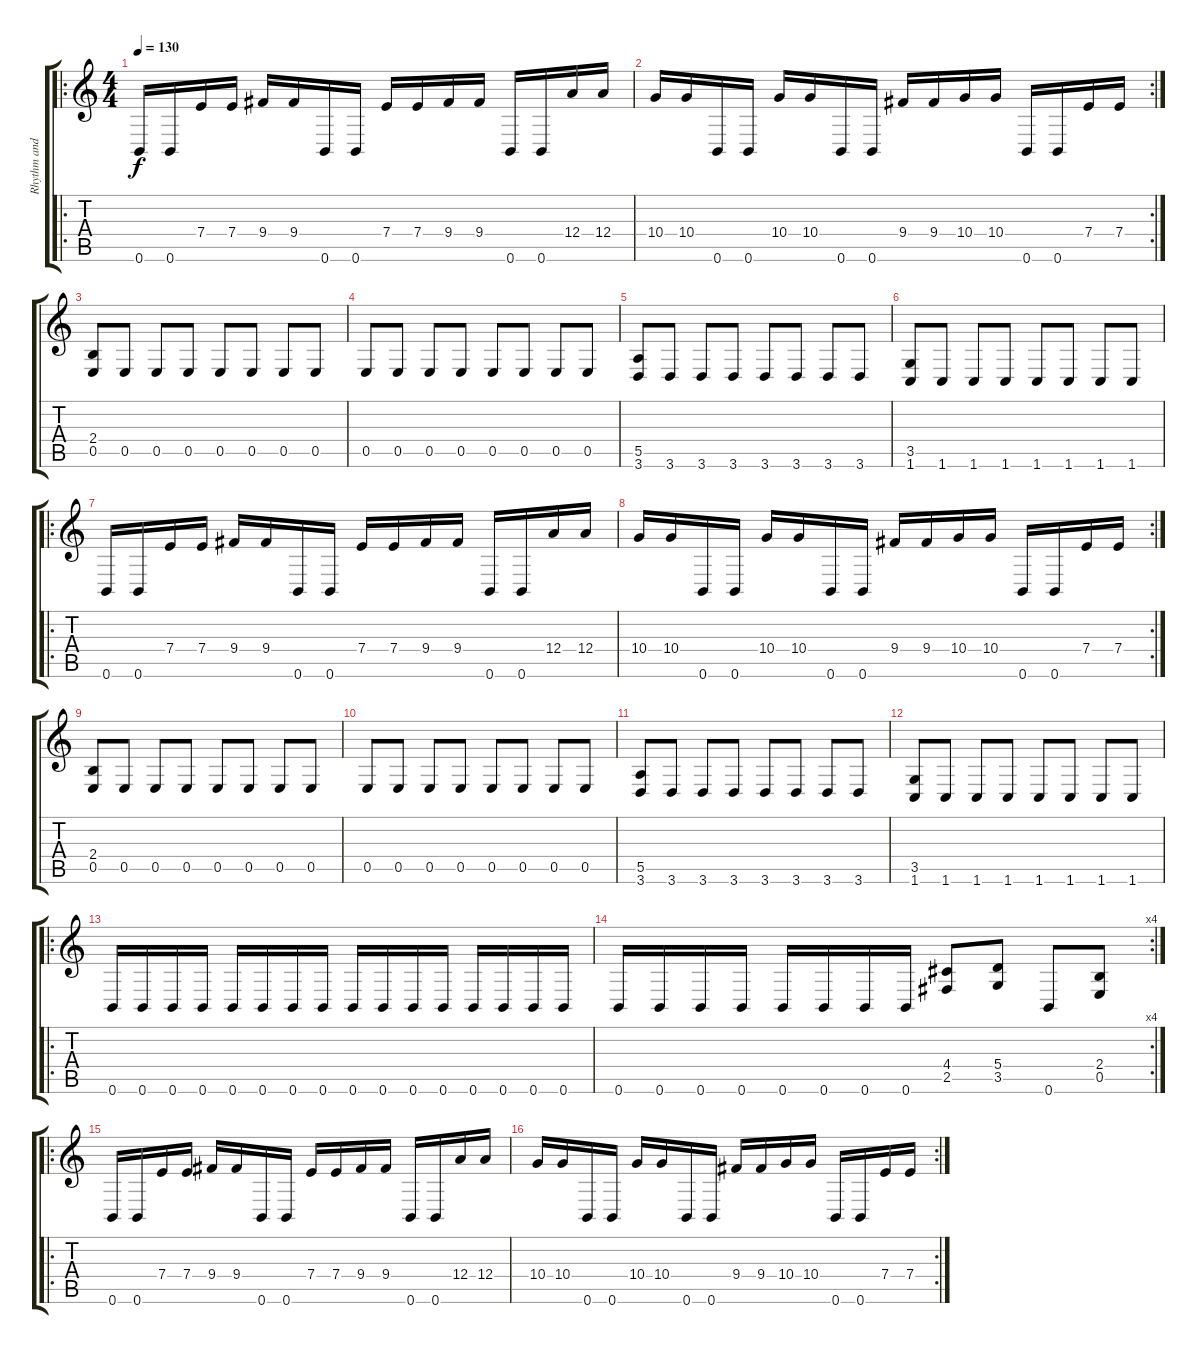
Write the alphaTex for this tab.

\track ("Rhythm and Solo" "Rhythm and") {instrument distortionguitar}
\staff {score tabs}
\tuning (B3 Gb3 D3 A2 E2 B1) {hide}
\ro
\ts (4 4)
\tempo 130
\clef g2
\ks c
0.6.16{dy f} 0.6.16 7.4.16 7.4.16 9.4.16 9.4.16 0.6.16 0.6.16 7.4.16 7.4.16 9.4.16 9.4.16 0.6.16 0.6.16 12.4.16 12.4.16 |
\rc 2
10.4.16 10.4.16 0.6.16 0.6.16 10.4.16 10.4.16 0.6.16 0.6.16 9.4.16 9.4.16 10.4.16 10.4.16 0.6.16 0.6.16 7.4.16 7.4.16 |
(2.4 0.5).8 0.5.8 0.5.8 0.5.8 0.5.8 0.5.8 0.5.8 0.5.8 |
0.5.8 0.5.8 0.5.8 0.5.8 0.5.8 0.5.8 0.5.8 0.5.8 |
(5.5 3.6).8 3.6.8 3.6.8 3.6.8 3.6.8 3.6.8 3.6.8 3.6.8 |
(3.5 1.6).8 1.6.8 1.6.8 1.6.8 1.6.8 1.6.8 1.6.8 1.6.8 |
\ro
0.6.16 0.6.16 7.4.16 7.4.16 9.4.16 9.4.16 0.6.16 0.6.16 7.4.16 7.4.16 9.4.16 9.4.16 0.6.16 0.6.16 12.4.16 12.4.16 |
\rc 2
10.4.16 10.4.16 0.6.16 0.6.16 10.4.16 10.4.16 0.6.16 0.6.16 9.4.16 9.4.16 10.4.16 10.4.16 0.6.16 0.6.16 7.4.16 7.4.16 |
(2.4 0.5).8 0.5.8 0.5.8 0.5.8 0.5.8 0.5.8 0.5.8 0.5.8 |
0.5.8 0.5.8 0.5.8 0.5.8 0.5.8 0.5.8 0.5.8 0.5.8 |
(5.5 3.6).8 3.6.8 3.6.8 3.6.8 3.6.8 3.6.8 3.6.8 3.6.8 |
(3.5 1.6).8 1.6.8 1.6.8 1.6.8 1.6.8 1.6.8 1.6.8 1.6.8 |
\ro
0.6.16 0.6.16 0.6.16 0.6.16 0.6.16 0.6.16 0.6.16 0.6.16 0.6.16 0.6.16 0.6.16 0.6.16 0.6.16 0.6.16 0.6.16 0.6.16 |
\rc 4
0.6.16 0.6.16 0.6.16 0.6.16 0.6.16 0.6.16 0.6.16 0.6.16 (4.4 2.5).8 (5.4 3.5).8 0.6.8 (2.4 0.5).8 |
\ro
0.6.16 0.6.16 7.4.16 7.4.16 9.4.16 9.4.16 0.6.16 0.6.16 7.4.16 7.4.16 9.4.16 9.4.16 0.6.16 0.6.16 12.4.16 12.4.16 |
\rc 2
10.4.16 10.4.16 0.6.16 0.6.16 10.4.16 10.4.16 0.6.16 0.6.16 9.4.16 9.4.16 10.4.16 10.4.16 0.6.16 0.6.16 7.4.16 7.4.16
